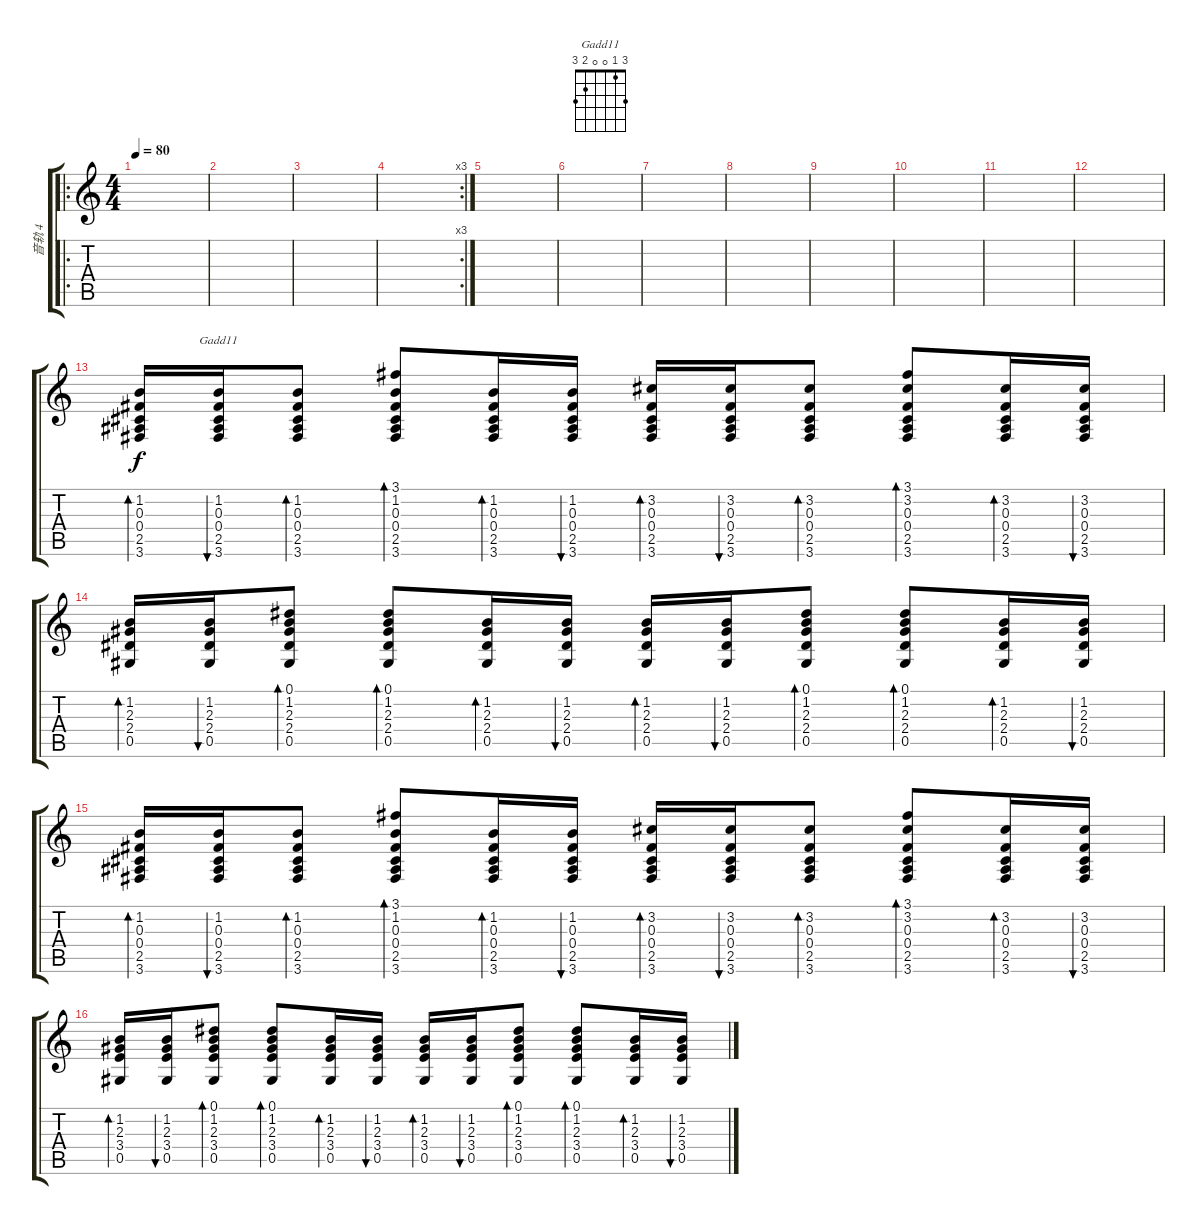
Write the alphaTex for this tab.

\track ("音轨 4" "音轨 4") {instrument acousticguitarsteel}
\staff {score tabs}
\tuning (Eb4 Bb3 Gb3 Db3 Ab2 Eb2) {hide}
\chord ("Gadd11" 3 1 0 0 2 3)
\ro
\ts (4 4)
\tempo 80
\clef g2
\ks c
|
|
|
\rc 3
|
|
|
|
|
|
|
|
|
(1.2 0.3 0.4 2.5 3.6).16{bd 30} (1.2 0.3 0.4 2.5 3.6).16{bu 30 ch "Gadd11"} (1.2 0.3 0.4 2.5 3.6).8{bd 30} (3.1 1.2 0.3 0.4 2.5 3.6).8{bd 30} (1.2 0.3 0.4 2.5 3.6).16{bd 30} (1.2 0.3 0.4 2.5 3.6).16{bu 30} (3.2 0.3 0.4 2.5 3.6).16{bd 30} (3.2 0.3 0.4 2.5 3.6).16{bu 30} (3.2 0.3 0.4 2.5 3.6).8{bd 30} (3.1 3.2 0.3 0.4 2.5 3.6).8{bd 30} (3.2 0.3 0.4 2.5 3.6).16{bd 30} (3.2 0.3 0.4 2.5 3.6).16{bu 30} |
(1.2 2.3 2.4 0.5).16{bd 30} (1.2 2.3 2.4 0.5).16{bu 30} (0.1 1.2 2.3 2.4 0.5).8{bd 30} (0.1 1.2 2.3 2.4 0.5).8{bd 30} (1.2 2.3 2.4 0.5).16{bd 30} (1.2 2.3 2.4 0.5).16{bu 30} (1.2 2.3 2.4 0.5).16{bd 30} (1.2 2.3 2.4 0.5).16{bu 30} (0.1 1.2 2.3 2.4 0.5).8{bd 30} (0.1 1.2 2.3 2.4 0.5).8{bd 30} (1.2 2.3 2.4 0.5).16{bd 30} (1.2 2.3 2.4 0.5).16{bu 30} |
(1.2 0.3 0.4 2.5 3.6).16{bd 30} (1.2 0.3 0.4 2.5 3.6).16{bu 30} (1.2 0.3 0.4 2.5 3.6).8{bd 30} (3.1 1.2 0.3 0.4 2.5 3.6).8{bd 30} (1.2 0.3 0.4 2.5 3.6).16{bd 30} (1.2 0.3 0.4 2.5 3.6).16{bu 30} (3.2 0.3 0.4 2.5 3.6).16{bd 30} (3.2 0.3 0.4 2.5 3.6).16{bu 30} (3.2 0.3 0.4 2.5 3.6).8{bd 30} (3.1 3.2 0.3 0.4 2.5 3.6).8{bd 30} (3.2 0.3 0.4 2.5 3.6).16{bd 30} (3.2 0.3 0.4 2.5 3.6).16{bu 30} |
(1.2 2.3 3.4 0.5).16{bd 30} (1.2 2.3 3.4 0.5).16{bu 30} (0.1 1.2 2.3 3.4 0.5).8{bd 30} (0.1 1.2 2.3 3.4 0.5).8{bd 30} (1.2 2.3 3.4 0.5).16{bd 30} (1.2 2.3 3.4 0.5).16{bu 30} (1.2 2.3 3.4 0.5).16{bd 30} (1.2 2.3 3.4 0.5).16{bu 30} (0.1 1.2 2.3 3.4 0.5).8{bd 30} (0.1 1.2 2.3 3.4 0.5).8{bd 30} (1.2 2.3 3.4 0.5).16{bd 30} (1.2 2.3 3.4 0.5).16{bu 30}
